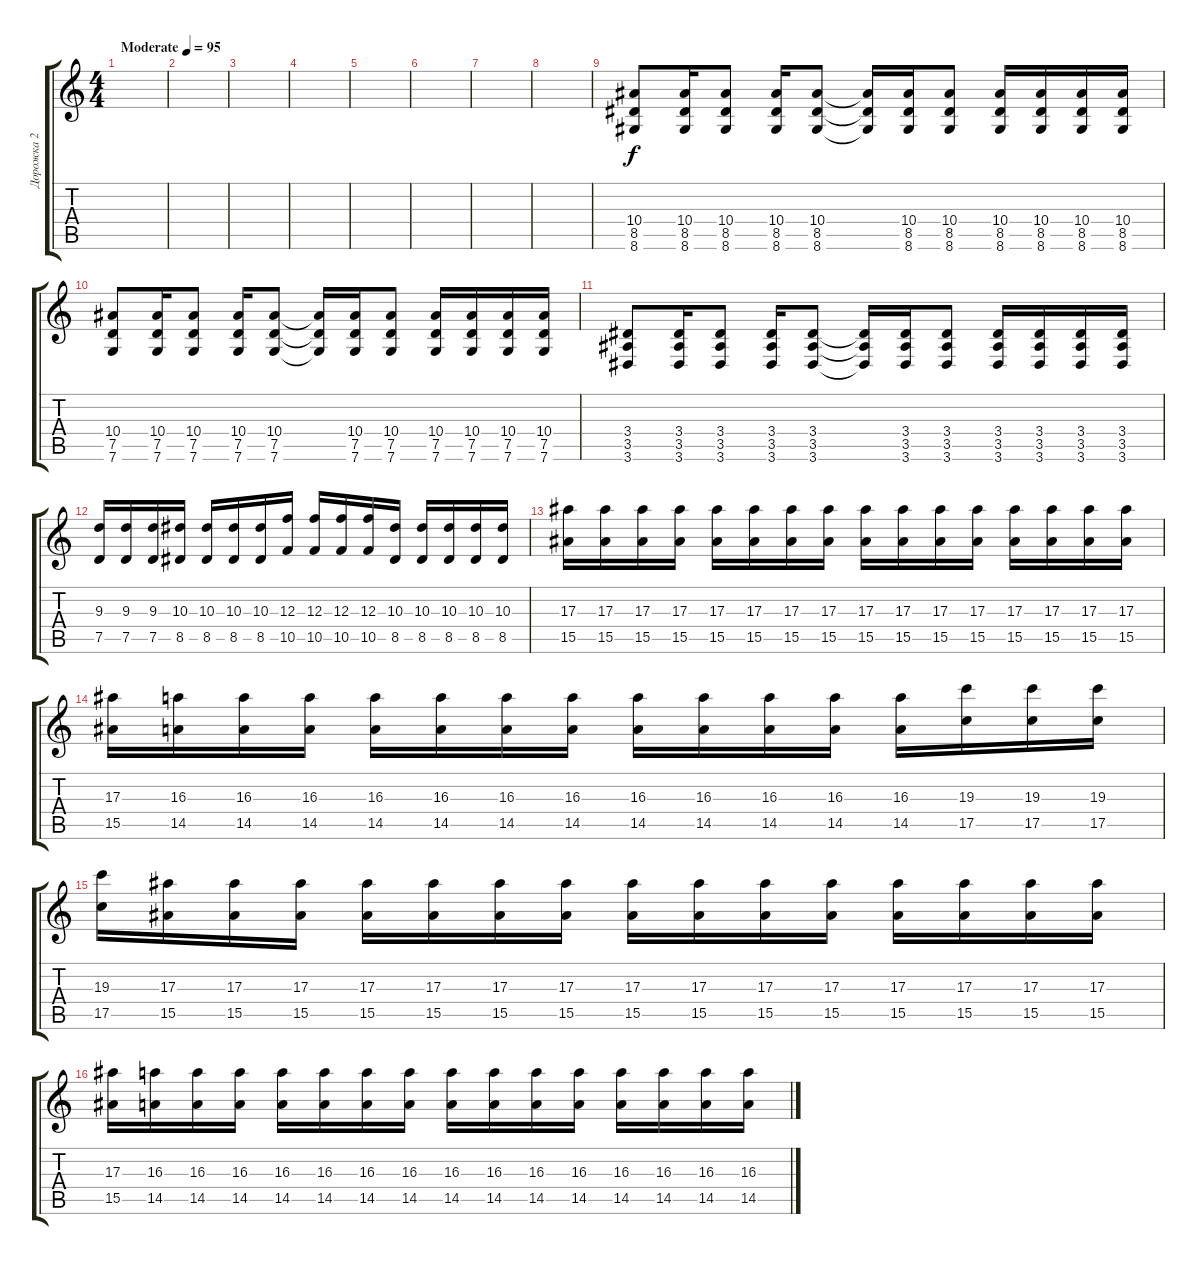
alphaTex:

\track ("Дорожка 2" "Дорожка 2") {instrument distortionguitar}
\staff {score tabs}
\tuning (D4 A3 F3 C3 G2 C2) {hide}
\ts (4 4)
\tempo (95 "Moderate")
\clef g2
\ks c
|
|
|
|
|
|
|
|
(10.4 8.5 8.6).8 (10.4 8.5 8.6).16 (10.4 8.5 8.6).8 (10.4 8.5 8.6).16 (10.4 8.5 8.6).8 (10.4{t} 8.5{t} 8.6{t}).16 (10.4 8.5 8.6).16 (10.4 8.5 8.6).8 (10.4 8.5 8.6).16 (10.4 8.5 8.6).16 (10.4 8.5 8.6).16 (10.4 8.5 8.6).16 |
(10.4 7.5 7.6).8 (10.4 7.5 7.6).16 (10.4 7.5 7.6).8 (10.4 7.5 7.6).16 (10.4 7.5 7.6).8 (10.4{t} 7.5{t} 7.6{t}).16 (10.4 7.5 7.6).16 (10.4 7.5 7.6).8 (10.4 7.5 7.6).16 (10.4 7.5 7.6).16 (10.4 7.5 7.6).16 (10.4 7.5 7.6).16 |
(3.4 3.5 3.6).8 (3.4 3.5 3.6).16 (3.4 3.5 3.6).8 (3.4 3.5 3.6).16 (3.4 3.5 3.6).8 (3.4{t} 3.5{t} 3.6{t}).16 (3.4 3.5 3.6).16 (3.4 3.5 3.6).8 (3.4 3.5 3.6).16 (3.4 3.5 3.6).16 (3.4 3.5 3.6).16 (3.4 3.5 3.6).16 |
(9.3 7.5).16 (9.3 7.5).16 (9.3 7.5).16 (10.3 8.5).16 (10.3 8.5).16 (10.3 8.5).16 (10.3 8.5).16 (12.3 10.5).16 (12.3 10.5).16 (12.3 10.5).16 (12.3 10.5).16 (10.3 8.5).16 (10.3 8.5).16 (10.3 8.5).16 (10.3 8.5).16 (10.3 8.5).16 |
(17.3 15.5).16 (17.3 15.5).16 (17.3 15.5).16 (17.3 15.5).16 (17.3 15.5).16 (17.3 15.5).16 (17.3 15.5).16 (17.3 15.5).16 (17.3 15.5).16 (17.3 15.5).16 (17.3 15.5).16 (17.3 15.5).16 (17.3 15.5).16 (17.3 15.5).16 (17.3 15.5).16 (17.3 15.5).16 |
(17.3 15.5).16 (16.3 14.5).16 (16.3 14.5).16 (16.3 14.5).16 (16.3 14.5).16 (16.3 14.5).16 (16.3 14.5).16 (16.3 14.5).16 (16.3 14.5).16 (16.3 14.5).16 (16.3 14.5).16 (16.3 14.5).16 (16.3 14.5).16 (19.3 17.5).16 (19.3 17.5).16 (19.3 17.5).16 |
(19.3 17.5).16 (17.3 15.5).16 (17.3 15.5).16 (17.3 15.5).16 (17.3 15.5).16 (17.3 15.5).16 (17.3 15.5).16 (17.3 15.5).16 (17.3 15.5).16 (17.3 15.5).16 (17.3 15.5).16 (17.3 15.5).16 (17.3 15.5).16 (17.3 15.5).16 (17.3 15.5).16 (17.3 15.5).16 |
(17.3 15.5).16 (16.3 14.5).16 (16.3 14.5).16 (16.3 14.5).16 (16.3 14.5).16 (16.3 14.5).16 (16.3 14.5).16 (16.3 14.5).16 (16.3 14.5).16 (16.3 14.5).16 (16.3 14.5).16 (16.3 14.5).16 (16.3 14.5).16 (16.3 14.5).16 (16.3 14.5).16 (16.3 14.5).16
